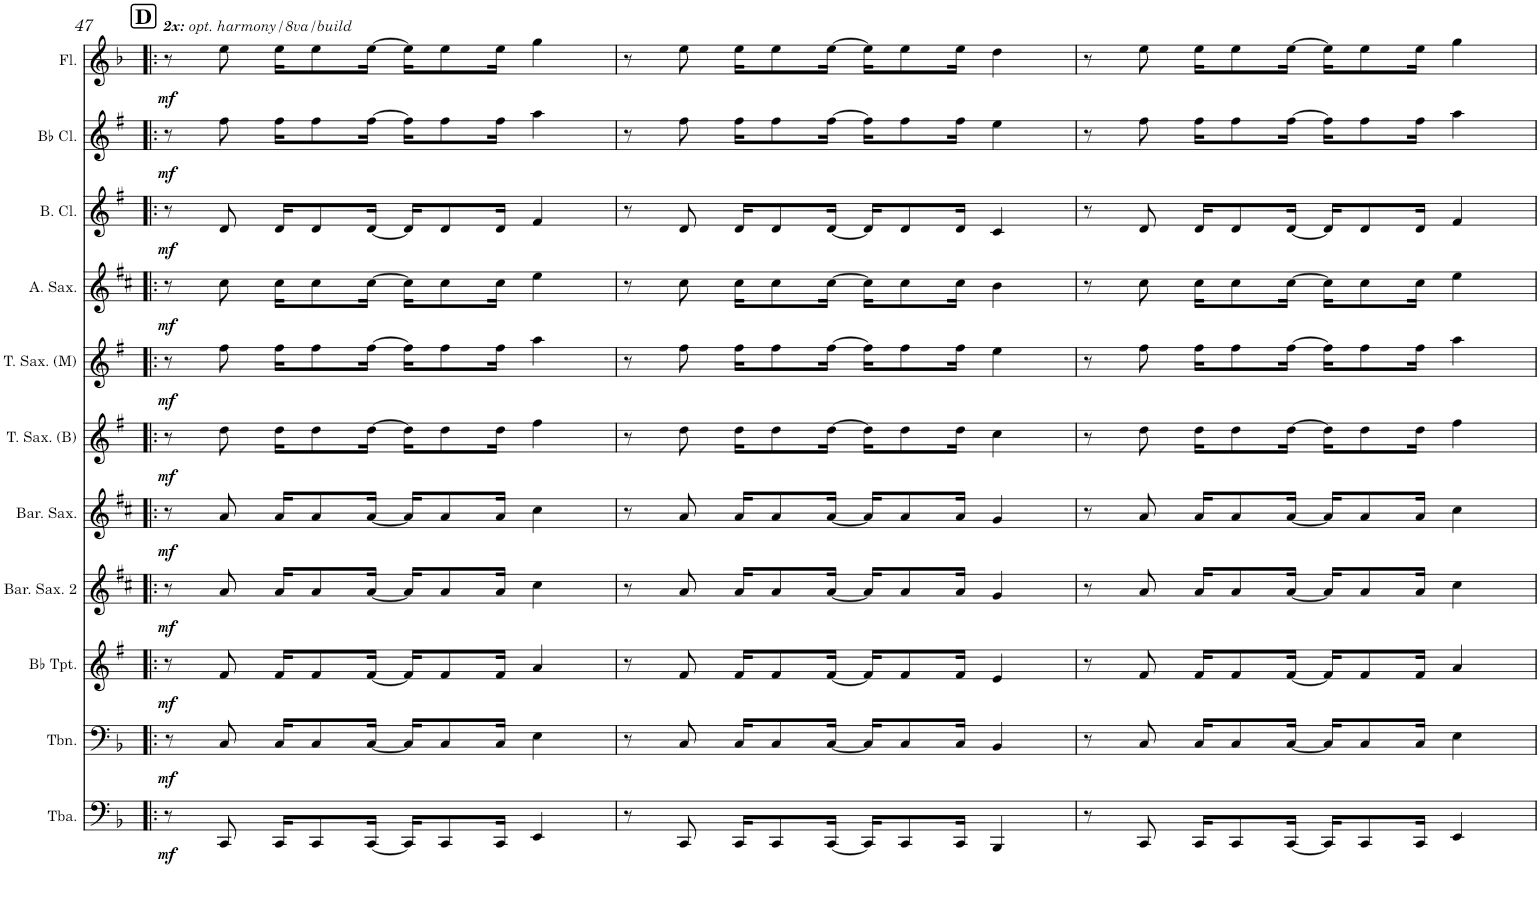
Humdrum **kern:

**kern	**dynam	**kern	**dynam	**kern	**dynam	**kern	**dynam	**kern	**dynam	**kern	**dynam	**kern	**dynam	**kern	**dynam	**kern	**dynam	**kern	**dynam	**kern	**dynam
*part11	*part11	*part10	*part10	*part9	*part9	*part8	*part8	*part7	*part7	*part6	*part6	*part5	*part5	*part4	*part4	*part3	*part3	*part2	*part2	*part1	*part1
*staff11	*staff11	*staff10	*staff10	*staff9	*staff9	*staff8	*staff8	*staff7	*staff7	*staff6	*staff6	*staff5	*staff5	*staff4	*staff4	*staff3	*staff3	*staff2	*staff2	*staff1	*staff1
*I"Tuba	*	*I"Trombone	*	*I"Bb Trumpet	*	*I"Baritone Saxophone 2	*	*I"Baritone Saxophone	*	*I"Tenor Saxophone (Bass)	*	*I"Tenor Saxophone (Melody)	*	*I"Alto Saxophone	*	*I"Bass Clarinet	*	*I"Bb Clarinet	*	*I"Flute	*
*I'Tba.	*	*I'Tbn.	*	*I'Bb Tpt.	*	*I'Bar. Sax. 2	*	*I'Bar. Sax.	*	*I'T. Sax. (B)	*	*I'T. Sax. (M)	*	*I'A. Sax.	*	*I'B. Cl.	*	*I'Bb Cl.	*	*I'Fl.	*
!!LO:PB:g=z
*clefF4	*	*clefF4	*	*clefG2	*	*clefG2	*	*clefG2	*	*clefG2	*	*clefG2	*	*clefG2	*	*clefG2	*	*clefG2	*	*clefG2	*
*	*	*	*	*Trd1c2	*	*Trd12c21	*	*Trd12c21	*	*Trd8c14	*	*Trd8c14	*	*Trd5c9	*	*Trd8c14	*	*Trd1c2	*	*	*
*k[b-]	*	*k[b-]	*	*k[f#]	*	*k[f#c#]	*	*k[f#c#]	*	*k[f#]	*	*k[f#]	*	*k[f#c#]	*	*k[f#]	*	*k[f#]	*	*k[b-]	*
*M4/4	*	*M4/4	*	*M4/4	*	*M4/4	*	*M4/4	*	*M4/4	*	*M4/4	*	*M4/4	*	*M4/4	*	*M4/4	*	*M4/4	*
!!LO:REH:place=s1:a:B:cj:fs=14:t=D
=47!|:	=47!|:	=47!|:	=47!|:	=47!|:	=47!|:	=47!|:	=47!|:	=47!|:	=47!|:	=47!|:	=47!|:	=47!|:	=47!|:	=47!|:	=47!|:	=47!|:	=47!|:	=47!|:	=47!|:	=47!|:	=47!|:
!	!	!	!	!	!	!	!	!	!	!	!	!	!	!	!	!	!	!	!	!LO:TX:a:Bi:t=2x&colon;	!
!	!	!	!	!	!	!	!	!	!	!	!	!	!	!	!	!	!	!	!	!LO:TX:a:t=opt. harmony/8va/build	!
!	!LO:DY:b	!	!LO:DY:b	!	!LO:DY:b	!	!LO:DY:b	!	!LO:DY:b	!	!LO:DY:b	!	!LO:DY:b	!	!LO:DY:b	!	!LO:DY:b	!	!LO:DY:b	!	!LO:DY:b
8r	mf	8r	mf	8r	mf	8r	mf	8r	mf	8r	mf	8r	mf	8r	mf	8r	mf	8r	mf	8r	mf
8CC/	.	8C/	.	8f#/	.	8a/	.	8a/	.	8dd\	.	8ff#\	.	8cc#\	.	8d/	.	8ff#\	.	8ee\	.
16CC/KL	.	16C/KL	.	16f#/KL	.	16a/KL	.	16a/KL	.	16dd\KL	.	16ff#\KL	.	16cc#\KL	.	16d/KL	.	16ff#\KL	.	16ee\KL	.
8CC/	.	8C/	.	8f#/	.	8a/	.	8a/	.	8dd\	.	8ff#\	.	8cc#\	.	8d/	.	8ff#\	.	8ee\	.
[16CC/Jk	.	[16C/Jk	.	[16f#/Jk	.	[16a/Jk	.	[16a/Jk	.	[16dd\Jk	.	[16ff#\Jk	.	[16cc#\Jk	.	[16d/Jk	.	[16ff#\Jk	.	[16ee\Jk	.
16CC/KL]	.	16C/KL]	.	16f#/KL]	.	16a/KL]	.	16a/KL]	.	16dd\KL]	.	16ff#\KL]	.	16cc#\KL]	.	16d/KL]	.	16ff#\KL]	.	16ee\KL]	.
8CC/	.	8C/	.	8f#/	.	8a/	.	8a/	.	8dd\	.	8ff#\	.	8cc#\	.	8d/	.	8ff#\	.	8ee\	.
16CC/Jk	.	16C/Jk	.	16f#/Jk	.	16a/Jk	.	16a/Jk	.	16dd\Jk	.	16ff#\Jk	.	16cc#\Jk	.	16d/Jk	.	16ff#\Jk	.	16ee\Jk	.
4EE/	.	4E\	.	4a/	.	4cc#\	.	4cc#\	.	4ff#\	.	4aa\	.	4ee\	.	4f#/	.	4aa\	.	4gg\	.
=48	=48	=48	=48	=48	=48	=48	=48	=48	=48	=48	=48	=48	=48	=48	=48	=48	=48	=48	=48	=48	=48
8r	.	8r	.	8r	.	8r	.	8r	.	8r	.	8r	.	8r	.	8r	.	8r	.	8r	.
8CC/	.	8C/	.	8f#/	.	8a/	.	8a/	.	8dd\	.	8ff#\	.	8cc#\	.	8d/	.	8ff#\	.	8ee\	.
16CC/KL	.	16C/KL	.	16f#/KL	.	16a/KL	.	16a/KL	.	16dd\KL	.	16ff#\KL	.	16cc#\KL	.	16d/KL	.	16ff#\KL	.	16ee\KL	.
8CC/	.	8C/	.	8f#/	.	8a/	.	8a/	.	8dd\	.	8ff#\	.	8cc#\	.	8d/	.	8ff#\	.	8ee\	.
[16CC/Jk	.	[16C/Jk	.	[16f#/Jk	.	[16a/Jk	.	[16a/Jk	.	[16dd\Jk	.	[16ff#\Jk	.	[16cc#\Jk	.	[16d/Jk	.	[16ff#\Jk	.	[16ee\Jk	.
16CC/KL]	.	16C/KL]	.	16f#/KL]	.	16a/KL]	.	16a/KL]	.	16dd\KL]	.	16ff#\KL]	.	16cc#\KL]	.	16d/KL]	.	16ff#\KL]	.	16ee\KL]	.
8CC/	.	8C/	.	8f#/	.	8a/	.	8a/	.	8dd\	.	8ff#\	.	8cc#\	.	8d/	.	8ff#\	.	8ee\	.
16CC/Jk	.	16C/Jk	.	16f#/Jk	.	16a/Jk	.	16a/Jk	.	16dd\Jk	.	16ff#\Jk	.	16cc#\Jk	.	16d/Jk	.	16ff#\Jk	.	16ee\Jk	.
4BBB-/	.	4BB-/	.	4e/	.	4g/	.	4g/	.	4cc\	.	4ee\	.	4b\	.	4c/	.	4ee\	.	4dd\	.
=49	=49	=49	=49	=49	=49	=49	=49	=49	=49	=49	=49	=49	=49	=49	=49	=49	=49	=49	=49	=49	=49
8r	.	8r	.	8r	.	8r	.	8r	.	8r	.	8r	.	8r	.	8r	.	8r	.	8r	.
8CC/	.	8C/	.	8f#/	.	8a/	.	8a/	.	8dd\	.	8ff#\	.	8cc#\	.	8d/	.	8ff#\	.	8ee\	.
16CC/KL	.	16C/KL	.	16f#/KL	.	16a/KL	.	16a/KL	.	16dd\KL	.	16ff#\KL	.	16cc#\KL	.	16d/KL	.	16ff#\KL	.	16ee\KL	.
8CC/	.	8C/	.	8f#/	.	8a/	.	8a/	.	8dd\	.	8ff#\	.	8cc#\	.	8d/	.	8ff#\	.	8ee\	.
[16CC/Jk	.	[16C/Jk	.	[16f#/Jk	.	[16a/Jk	.	[16a/Jk	.	[16dd\Jk	.	[16ff#\Jk	.	[16cc#\Jk	.	[16d/Jk	.	[16ff#\Jk	.	[16ee\Jk	.
16CC/KL]	.	16C/KL]	.	16f#/KL]	.	16a/KL]	.	16a/KL]	.	16dd\KL]	.	16ff#\KL]	.	16cc#\KL]	.	16d/KL]	.	16ff#\KL]	.	16ee\KL]	.
8CC/	.	8C/	.	8f#/	.	8a/	.	8a/	.	8dd\	.	8ff#\	.	8cc#\	.	8d/	.	8ff#\	.	8ee\	.
16CC/Jk	.	16C/Jk	.	16f#/Jk	.	16a/Jk	.	16a/Jk	.	16dd\Jk	.	16ff#\Jk	.	16cc#\Jk	.	16d/Jk	.	16ff#\Jk	.	16ee\Jk	.
4EE/	.	4E\	.	4a/	.	4cc#\	.	4cc#\	.	4ff#\	.	4aa\	.	4ee\	.	4f#/	.	4aa\	.	4gg\	.
=	=	=	=	=	=	=	=	=	=	=	=	=	=	=	=	=	=	=	=	=	=
*-	*-	*-	*-	*-	*-	*-	*-	*-	*-	*-	*-	*-	*-	*-	*-	*-	*-	*-	*-	*-	*-
